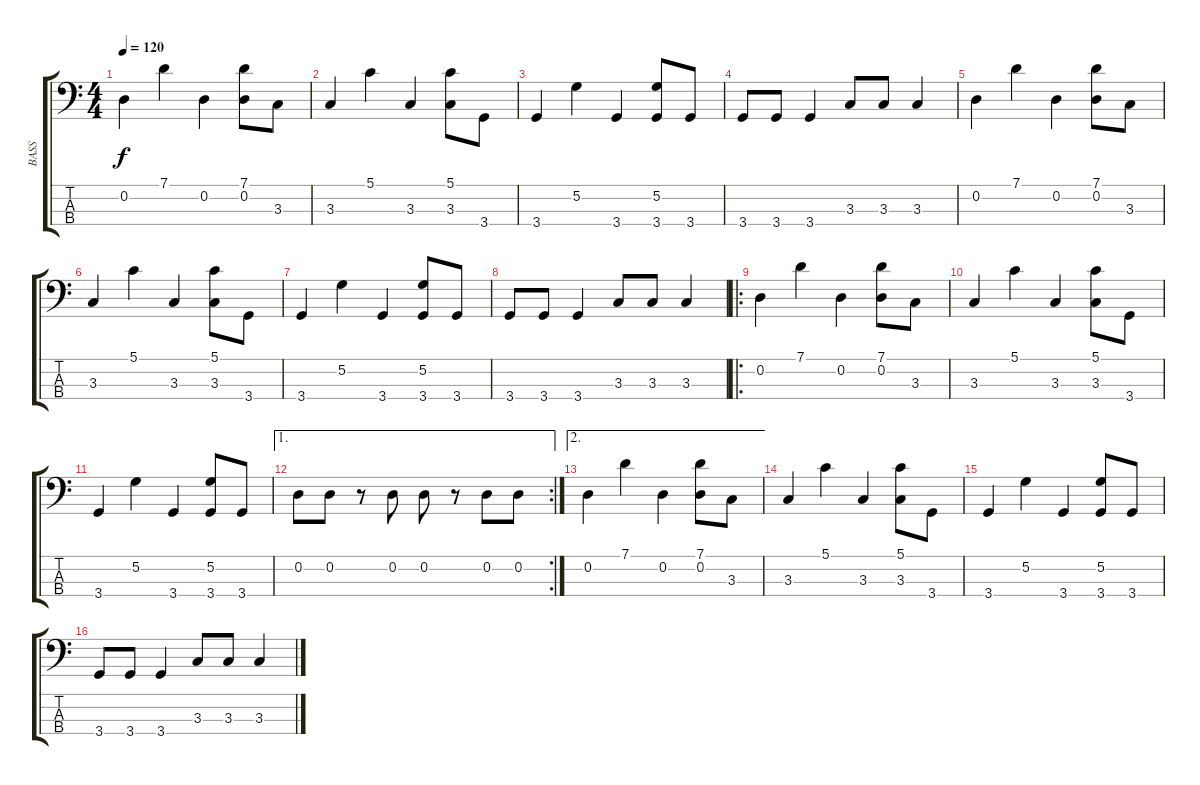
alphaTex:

\track ("BASS" "BASS") {instrument electricbassfinger}
\staff {score tabs}
\tuning (G2 D2 A1 E1) {hide}
\ts (4 4)
\tempo 120
\clef f4
\ks c
0.2.4{dy f instrument electricbassfinger} 7.1.4 0.2.4 (7.1 0.2).8 3.3.8 |
3.3.4 5.1.4 3.3.4 (5.1 3.3).8 3.4.8 |
3.4.4 5.2.4 3.4.4 (5.2 3.4).8 3.4.8 |
3.4.8 3.4.8 3.4.4 3.3.8 3.3.8 3.3.4 |
0.2.4 7.1.4 0.2.4 (7.1 0.2).8 3.3.8 |
3.3.4 5.1.4 3.3.4 (5.1 3.3).8 3.4.8 |
3.4.4 5.2.4 3.4.4 (5.2 3.4).8 3.4.8 |
3.4.8 3.4.8 3.4.4 3.3.8 3.3.8 3.3.4 |
\ro
0.2.4 7.1.4 0.2.4 (7.1 0.2).8 3.3.8 |
3.3.4 5.1.4 3.3.4 (5.1 3.3).8 3.4.8 |
3.4.4 5.2.4 3.4.4 (5.2 3.4).8 3.4.8 |
\ae 1
\rc 2
0.2.8 0.2.8 r.8 0.2.8 0.2.8 r.8 0.2.8 0.2.8 |
\ae 2
0.2.4 7.1.4 0.2.4 (7.1 0.2).8 3.3.8 |
3.3.4 5.1.4 3.3.4 (5.1 3.3).8 3.4.8 |
3.4.4 5.2.4 3.4.4 (5.2 3.4).8 3.4.8 |
3.4.8 3.4.8 3.4.4 3.3.8 3.3.8 3.3.4
